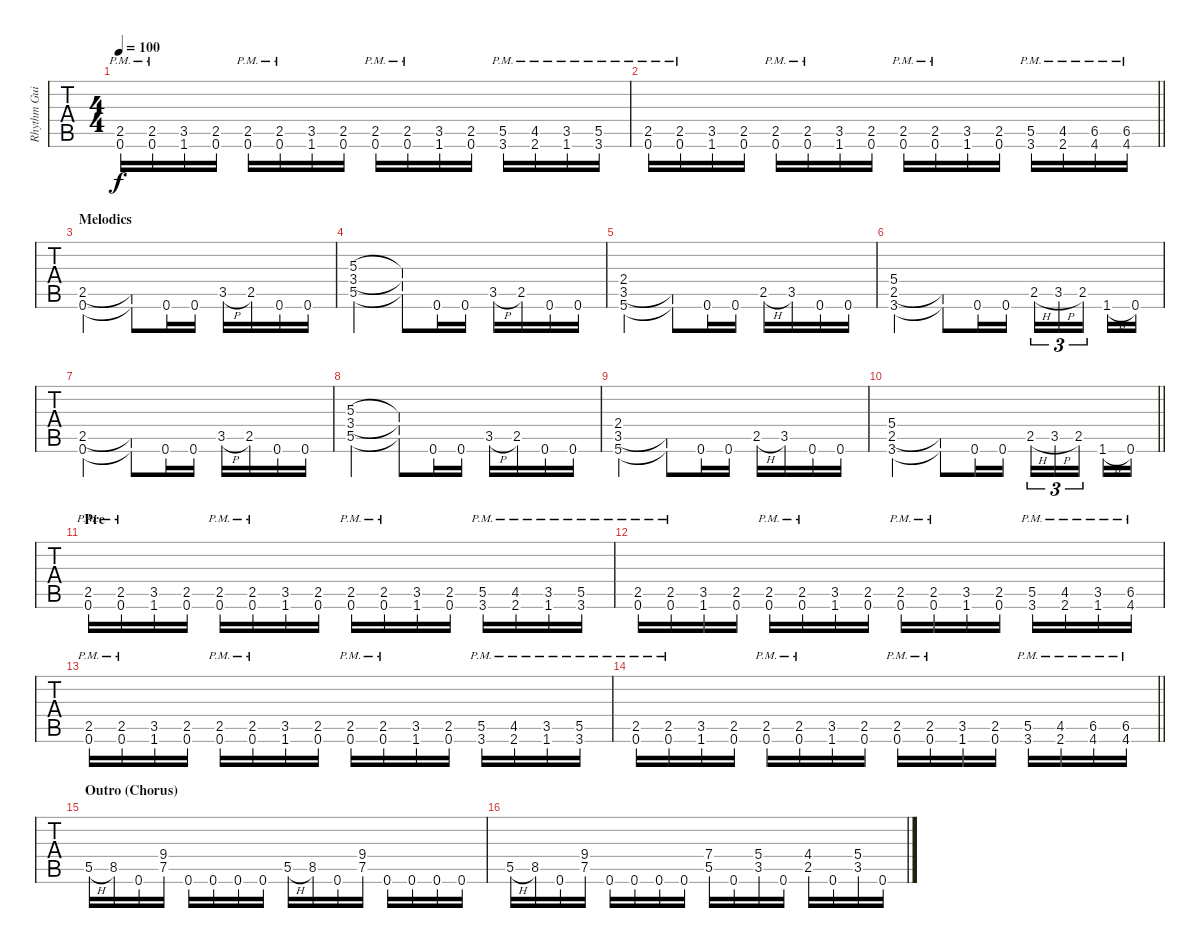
\track ("Rhythm Guitar" "Rhythm Gui") {instrument distortionguitar}
\staff {tabs}
\tuning (D4 A3 F3 C3 G2 D2) {hide}
\ts (4 4)
\tempo 100
\clef g2
\ks c
(2.5{pm} 0.6{pm}).16{dy f} (2.5{pm} 0.6{pm}).16 (3.5 1.6).16 (2.5 0.6).16 (2.5{pm} 0.6{pm}).16 (2.5{pm} 0.6{pm}).16 (3.5 1.6).16 (2.5 0.6).16 (2.5{pm} 0.6{pm}).16 (2.5{pm} 0.6{pm}).16 (3.5 1.6).16 (2.5 0.6).16 (5.5{pm} 3.6{pm}).16 (4.5{pm} 2.6{pm}).16 (3.5{pm} 1.6{pm}).16 (5.5{pm} 3.6{pm}).16 |
\barLineRight lightlight
(2.5{pm} 0.6{pm}).16 (2.5{pm} 0.6{pm}).16 (3.5 1.6).16 (2.5 0.6).16 (2.5{pm} 0.6{pm}).16 (2.5{pm} 0.6{pm}).16 (3.5 1.6).16 (2.5 0.6).16 (2.5{pm} 0.6{pm}).16 (2.5{pm} 0.6{pm}).16 (3.5 1.6).16 (2.5 0.6).16 (5.5{pm} 3.6{pm}).16 (4.5{pm} 2.6{pm}).16 (6.5{pm} 4.6{pm}).16 (6.5{pm} 4.6{pm}).16 |
\section ("" "Melodics")
(2.5 0.6).2 (2.5{t} 0.6{t}).8 0.6.16 0.6.16 3.5{h}.16 2.5.16 0.6.16 0.6.16 |
(5.3 3.4 5.5).2 (5.3{t} 3.4{t} 5.5{t}).8 0.6.16 0.6.16 3.5{h}.16 2.5.16 0.6.16 0.6.16 |
(2.4 3.5 5.6).2 (3.5{t} 5.6{t}).8 0.6.16 0.6.16 2.5{h}.16 3.5.16 0.6.16 0.6.16 |
(5.4 2.5 3.6).2 (2.5{t} 3.6{t}).8 0.6.16 0.6.16 2.5{h}.16{tu (3 2)} 3.5{h}.16{tu (3 2)} 2.5.16{tu (3 2) beam splitsecondary} 1.6{h}.16 0.6.16 |
(2.5 0.6).2 (2.5{t} 0.6{t}).8 0.6.16 0.6.16 3.5{h}.16 2.5.16 0.6.16 0.6.16 |
(5.3 3.4 5.5).2 (5.3{t} 3.4{t} 5.5{t}).8 0.6.16 0.6.16 3.5{h}.16 2.5.16 0.6.16 0.6.16 |
(2.4 3.5 5.6).2 (3.5{t} 5.6{t}).8 0.6.16 0.6.16 2.5{h}.16 3.5.16 0.6.16 0.6.16 |
\barLineRight lightlight
(5.4 2.5 3.6).2 (2.5{t} 3.6{t}).8 0.6.16 0.6.16 2.5{h}.16{tu (3 2)} 3.5{h}.16{tu (3 2)} 2.5.16{tu (3 2) beam splitsecondary} 1.6{h}.16 0.6.16 |
\section ("" "Pre")
(2.5{pm} 0.6{pm}).16 (2.5{pm} 0.6{pm}).16 (3.5 1.6).16 (2.5 0.6).16 (2.5{pm} 0.6{pm}).16 (2.5{pm} 0.6{pm}).16 (3.5 1.6).16 (2.5 0.6).16 (2.5{pm} 0.6{pm}).16 (2.5{pm} 0.6{pm}).16 (3.5 1.6).16 (2.5 0.6).16 (5.5{pm} 3.6{pm}).16 (4.5{pm} 2.6{pm}).16 (3.5{pm} 1.6{pm}).16 (5.5{pm} 3.6{pm}).16 |
(2.5{pm} 0.6{pm}).16 (2.5{pm} 0.6{pm}).16 (3.5 1.6).16 (2.5 0.6).16 (2.5{pm} 0.6{pm}).16 (2.5{pm} 0.6{pm}).16 (3.5 1.6).16 (2.5 0.6).16 (2.5{pm} 0.6{pm}).16 (2.5{pm} 0.6{pm}).16 (3.5 1.6).16 (2.5 0.6).16 (5.5{pm} 3.6{pm}).16 (4.5{pm} 2.6{pm}).16 (3.5{pm} 1.6{pm}).16 (6.5{pm} 4.6{pm}).16 |
(2.5{pm} 0.6{pm}).16 (2.5{pm} 0.6{pm}).16 (3.5 1.6).16 (2.5 0.6).16 (2.5{pm} 0.6{pm}).16 (2.5{pm} 0.6{pm}).16 (3.5 1.6).16 (2.5 0.6).16 (2.5{pm} 0.6{pm}).16 (2.5{pm} 0.6{pm}).16 (3.5 1.6).16 (2.5 0.6).16 (5.5{pm} 3.6{pm}).16 (4.5{pm} 2.6{pm}).16 (3.5{pm} 1.6{pm}).16 (5.5{pm} 3.6{pm}).16 |
\barLineRight lightlight
(2.5{pm} 0.6{pm}).16 (2.5{pm} 0.6{pm}).16 (3.5 1.6).16 (2.5 0.6).16 (2.5{pm} 0.6{pm}).16 (2.5{pm} 0.6{pm}).16 (3.5 1.6).16 (2.5 0.6).16 (2.5{pm} 0.6{pm}).16 (2.5{pm} 0.6{pm}).16 (3.5 1.6).16 (2.5 0.6).16 (5.5{pm} 3.6{pm}).16 (4.5{pm} 2.6{pm}).16 (6.5{pm} 4.6{pm}).16 (6.5{pm} 4.6{pm}).16 |
\section ("" "Outro (Chorus)")
5.5{h}.16 8.5.16 0.6.16 (9.4 7.5).16 0.6.16 0.6.16 0.6.16 0.6.16 5.5{h}.16 8.5.16 0.6.16 (9.4 7.5).16 0.6.16 0.6.16 0.6.16 0.6.16 |
5.5{h}.16 8.5.16 0.6.16 (9.4 7.5).16 0.6.16 0.6.16 0.6.16 0.6.16 (7.4 5.5).16 0.6.16 (5.4 3.5).16 0.6.16 (4.4 2.5).16 0.6.16 (5.4 3.5).16 0.6.16
